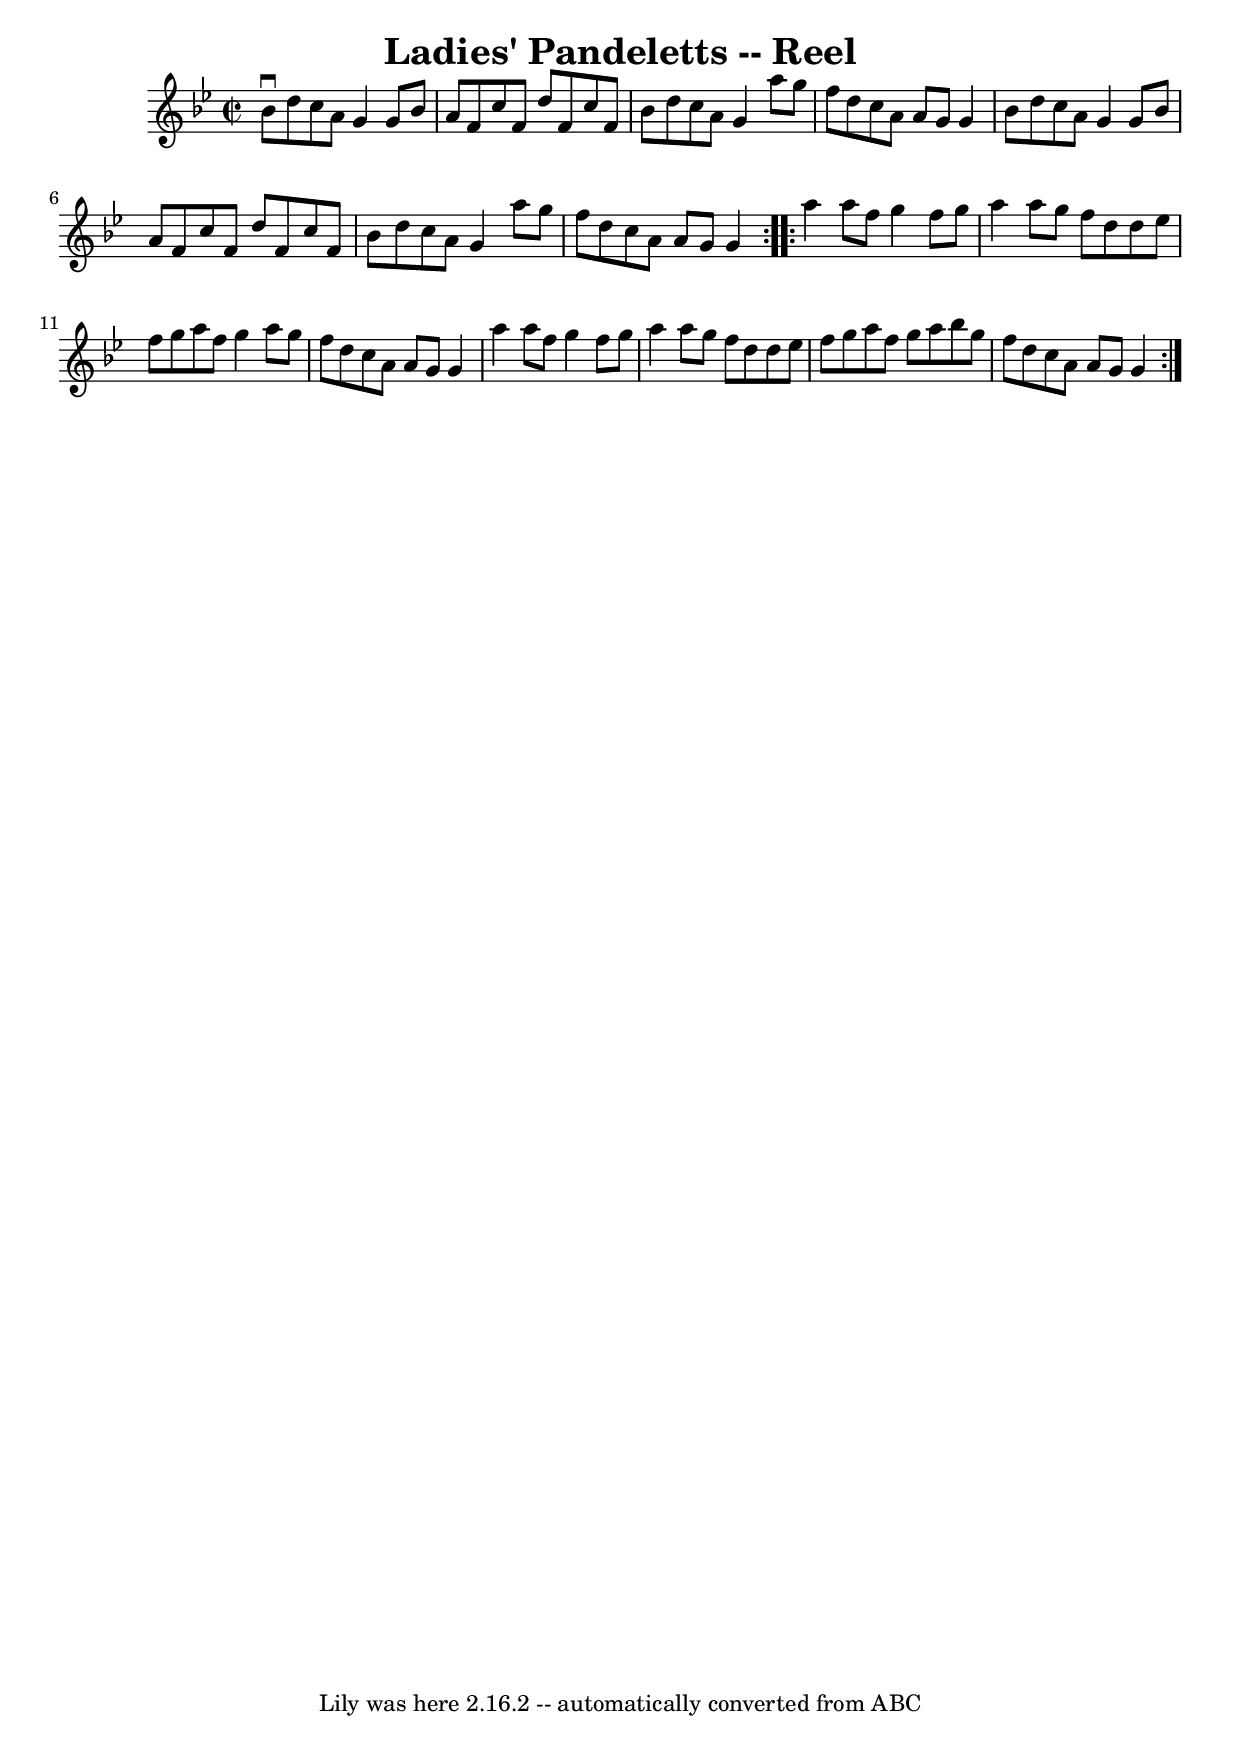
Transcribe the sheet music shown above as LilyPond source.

\version "2.16.2"
\include "Mammoth.ily"
\header {
  %% book = "Ryan's Mammoth Collection"
 crossRefNumber = "1"
 footnotes = "\\\\381"
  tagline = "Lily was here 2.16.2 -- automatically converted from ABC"
  title = "Ladies' Pandeletts -- Reel"

}
voicedefault =  {



  \repeat volta 2 {

    \override Staff.TimeSignature #'style = #'C
    \time 2/2 
    \key g \minor
 bf'8^\downbow d''8 c''8 a'8 g'4 g'8 bf'8     |
 a'8 f'8 c''8 f'8 d''8 f'8 c''8 f'8    |
 bf'8 d''8 c''8 a'8 g'4 a''8 g''8    |
 f''8 d''8 c''8 a'8 a'8 g'8 g'4     |
 bf'8 d''8 c''8 a'8 g'4 g'8 bf'8     |
 a'8 f'8 c''8 f'8 d''8 f'8 c''8 f'8     |
 bf'8 d''8 c''8 a'8 g'4 a''8 g''8     |
 f''8 d''8 c''8 a'8 a'8 g'8 g'4    

  }     
  \repeat volta 2 { a''4 a''8 f''8 g''4 f''8 g''8      |
 a''4 a''8 g''8 f''8 d''8 d''8 ef''8    |
 f''8 g''8 a''8 f''8 g''4 a''8 g''8     |
 f''8 d''8 c''8 a'8 a'8 g'8 g'4     |
 a''4 a''8 f''8 g''4 f''8 g''8     |
 a''4 a''8 g''8 f''8 d''8 d''8 ef''8     |
 f''8 g''8 a''8 f''8 g''8 a''8 bf''8 g''8     |
 f''8 d''8 c''8 a'8 a'8 g'8 g'4    
  }   

}

\score{
  <<

    \context Staff="default"
    {
      \voicedefault 
      
    }

  >>
  \layout {
    
  }
  \midi {
  }

}
